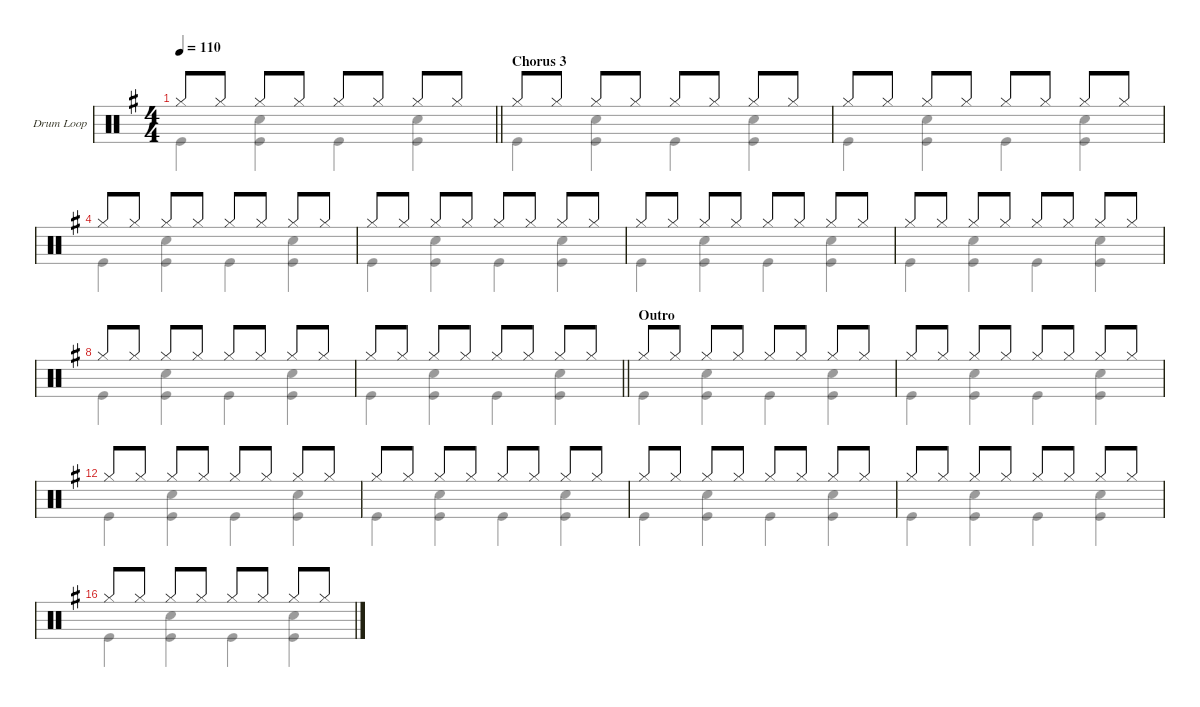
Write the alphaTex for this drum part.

\defaultSystemsLayout 4
\hideDynamics
\bracketExtendMode groupsimilarinstruments
\useSystemSignSeparator
\multiBarRest
\multiTrackTrackNamePolicy allsystems
\firstSystemTrackNameMode fullname
\firstSystemTrackNameOrientation horizontal
\otherSystemsTrackNameOrientation horizontal
\defaultBarNumberDisplay FirstOfSystem
\track ("Drum Loop" "Dr.") {multiBarRest instrument percussion}
\staff {score}
\articulation defaults
\voice
\ts (4 4)
\tempo 110
\clef neutral
\barLineRight lightlight
\ks g "Hi-Hat (closed)".8{dy p} "Hi-Hat (closed)".8 "Hi-Hat (closed)".8 "Hi-Hat (closed)".8 "Hi-Hat (closed)".8 "Hi-Hat (closed)".8 "Hi-Hat (closed)".8 "Hi-Hat (closed)".8
|
\section ("" "Chorus 3")
"Hi-Hat (closed)".8 "Hi-Hat (closed)".8 "Hi-Hat (closed)".8 "Hi-Hat (closed)".8 "Hi-Hat (closed)".8 "Hi-Hat (closed)".8 "Hi-Hat (closed)".8 "Hi-Hat (closed)".8 |
"Hi-Hat (closed)".8 "Hi-Hat (closed)".8 "Hi-Hat (closed)".8 "Hi-Hat (closed)".8 "Hi-Hat (closed)".8 "Hi-Hat (closed)".8 "Hi-Hat (closed)".8 "Hi-Hat (closed)".8 |
"Hi-Hat (closed)".8 "Hi-Hat (closed)".8 "Hi-Hat (closed)".8 "Hi-Hat (closed)".8 "Hi-Hat (closed)".8 "Hi-Hat (closed)".8 "Hi-Hat (closed)".8 "Hi-Hat (closed)".8 |
"Hi-Hat (closed)".8 "Hi-Hat (closed)".8 "Hi-Hat (closed)".8 "Hi-Hat (closed)".8 "Hi-Hat (closed)".8 "Hi-Hat (closed)".8 "Hi-Hat (closed)".8 "Hi-Hat (closed)".8 |
"Hi-Hat (closed)".8 "Hi-Hat (closed)".8 "Hi-Hat (closed)".8 "Hi-Hat (closed)".8 "Hi-Hat (closed)".8 "Hi-Hat (closed)".8 "Hi-Hat (closed)".8 "Hi-Hat (closed)".8 |
"Hi-Hat (closed)".8 "Hi-Hat (closed)".8 "Hi-Hat (closed)".8 "Hi-Hat (closed)".8 "Hi-Hat (closed)".8 "Hi-Hat (closed)".8 "Hi-Hat (closed)".8 "Hi-Hat (closed)".8 |
"Hi-Hat (closed)".8 "Hi-Hat (closed)".8 "Hi-Hat (closed)".8 "Hi-Hat (closed)".8 "Hi-Hat (closed)".8 "Hi-Hat (closed)".8 "Hi-Hat (closed)".8 "Hi-Hat (closed)".8 |
\barLineRight lightlight "Hi-Hat (closed)".8 "Hi-Hat (closed)".8 "Hi-Hat (closed)".8 "Hi-Hat (closed)".8 "Hi-Hat (closed)".8 "Hi-Hat (closed)".8 "Hi-Hat (closed)".8 "Hi-Hat (closed)".8
|
\section ("" "Outro")
"Hi-Hat (closed)".8 "Hi-Hat (closed)".8 "Hi-Hat (closed)".8 "Hi-Hat (closed)".8 "Hi-Hat (closed)".8 "Hi-Hat (closed)".8 "Hi-Hat (closed)".8 "Hi-Hat (closed)".8 |
"Hi-Hat (closed)".8 "Hi-Hat (closed)".8 "Hi-Hat (closed)".8 "Hi-Hat (closed)".8 "Hi-Hat (closed)".8 "Hi-Hat (closed)".8 "Hi-Hat (closed)".8 "Hi-Hat (closed)".8 |
"Hi-Hat (closed)".8 "Hi-Hat (closed)".8 "Hi-Hat (closed)".8 "Hi-Hat (closed)".8 "Hi-Hat (closed)".8 "Hi-Hat (closed)".8 "Hi-Hat (closed)".8 "Hi-Hat (closed)".8 |
"Hi-Hat (closed)".8 "Hi-Hat (closed)".8 "Hi-Hat (closed)".8 "Hi-Hat (closed)".8 "Hi-Hat (closed)".8 "Hi-Hat (closed)".8 "Hi-Hat (closed)".8 "Hi-Hat (closed)".8 |
"Hi-Hat (closed)".8 "Hi-Hat (closed)".8 "Hi-Hat (closed)".8 "Hi-Hat (closed)".8 "Hi-Hat (closed)".8 "Hi-Hat (closed)".8 "Hi-Hat (closed)".8 "Hi-Hat (closed)".8 |
"Hi-Hat (closed)".8 "Hi-Hat (closed)".8 "Hi-Hat (closed)".8 "Hi-Hat (closed)".8 "Hi-Hat (closed)".8 "Hi-Hat (closed)".8 "Hi-Hat (closed)".8 "Hi-Hat (closed)".8 |
"Hi-Hat (closed)".8 "Hi-Hat (closed)".8 "Hi-Hat (closed)".8 "Hi-Hat (closed)".8 "Hi-Hat (closed)".8 "Hi-Hat (closed)".8 "Hi-Hat (closed)".8 "Hi-Hat (closed)".8
\voice
\clef neutral
\ottava regular
\simile none
\barLineRight lightlight
\ks g "Kick (hit)".4{dy mf}
("Kick (hit)" "Snare (hit) 2").4 "Kick (hit)".4 ("Kick (hit)" "Snare (hit) 2").4 |
"Kick (hit)".4 ("Kick (hit)" "Snare (hit) 2").4 "Kick (hit)".4 ("Kick (hit)" "Snare (hit) 2").4 |
"Kick (hit)".4 ("Kick (hit)" "Snare (hit) 2").4 "Kick (hit)".4 ("Kick (hit)" "Snare (hit) 2").4 |
"Kick (hit)".4 ("Kick (hit)" "Snare (hit) 2").4 "Kick (hit)".4 ("Kick (hit)" "Snare (hit) 2").4 |
"Kick (hit)".4 ("Kick (hit)" "Snare (hit) 2").4 "Kick (hit)".4 ("Kick (hit)" "Snare (hit) 2").4 |
"Kick (hit)".4 ("Kick (hit)" "Snare (hit) 2").4 "Kick (hit)".4 ("Kick (hit)" "Snare (hit) 2").4 |
"Kick (hit)".4 ("Kick (hit)" "Snare (hit) 2").4 "Kick (hit)".4 ("Kick (hit)" "Snare (hit) 2").4 |
"Kick (hit)".4 ("Kick (hit)" "Snare (hit) 2").4 "Kick (hit)".4 ("Kick (hit)" "Snare (hit) 2").4 |
\barLineRight lightlight "Kick (hit)".4
("Kick (hit)" "Snare (hit) 2").4 "Kick (hit)".4 ("Kick (hit)" "Snare (hit) 2").4 |
"Kick (hit)".4 ("Kick (hit)" "Snare (hit) 2").4 "Kick (hit)".4 ("Kick (hit)" "Snare (hit) 2").4 |
"Kick (hit)".4 ("Kick (hit)" "Snare (hit) 2").4 "Kick (hit)".4 ("Kick (hit)" "Snare (hit) 2").4 |
"Kick (hit)".4 ("Kick (hit)" "Snare (hit) 2").4 "Kick (hit)".4 ("Kick (hit)" "Snare (hit) 2").4 |
"Kick (hit)".4 ("Kick (hit)" "Snare (hit) 2").4 "Kick (hit)".4 ("Kick (hit)" "Snare (hit) 2").4 |
"Kick (hit)".4 ("Kick (hit)" "Snare (hit) 2").4 "Kick (hit)".4 ("Kick (hit)" "Snare (hit) 2").4 |
"Kick (hit)".4 ("Kick (hit)" "Snare (hit) 2").4 "Kick (hit)".4 ("Kick (hit)" "Snare (hit) 2").4 |
"Kick (hit)".4 ("Kick (hit)" "Snare (hit) 2").4 "Kick (hit)".4 ("Kick (hit)" "Snare (hit) 2").4
